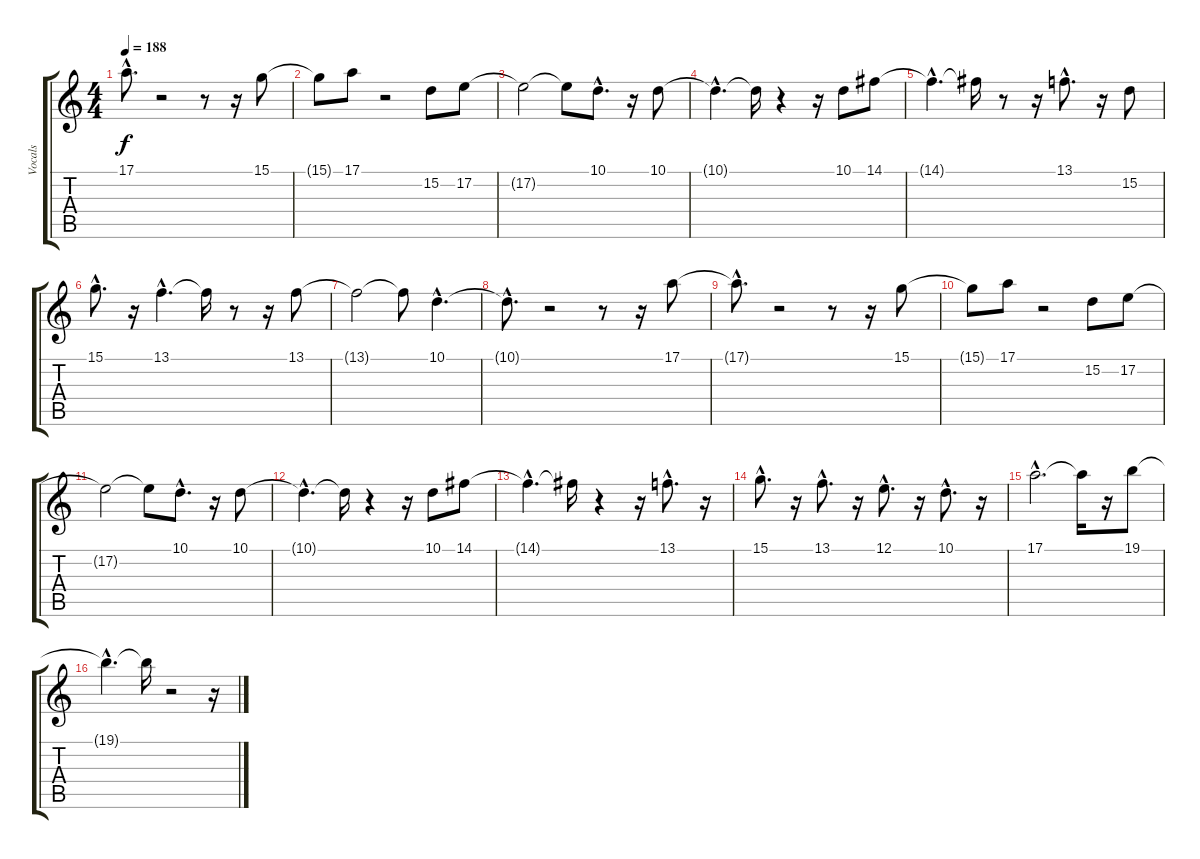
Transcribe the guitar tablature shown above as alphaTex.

\track ("Vocals" "Vocals") {instrument choiraahs}
\staff {score tabs}
\tuning (E4 B3 G3 D3 A2 E2) {hide}
\ts (4 4)
\tempo 188
\clef g2
\ks c
17.1{hac t}.8{d dy f} r.2 r.8 r.16 15.1.8 |
15.1{t}.8 17.1.8 r.2 15.2.8 17.2.8 |
17.2{t}.2 17.2{t}.8 10.1{hac}.8{d} r.16 10.1.8 |
10.1{hac t}.4{d} 10.1{t}.16 r.4 r.16 10.1.8 14.1.8 |
14.1{hac t}.4{d} 14.1{t}.16 r.8 r.16 13.1{hac}.8{d} r.16 15.2.8 |
15.1{hac}.8{d} r.16 13.1{hac}.4{d} 13.1{t}.16 r.8 r.16 13.1.8 |
13.1{t}.2 13.1{t}.8 10.1{hac}.4{d} |
10.1{hac t}.8{d} r.2 r.8 r.16 17.1.8 |
17.1{hac t}.8{d} r.2 r.8 r.16 15.1.8 |
15.1{t}.8 17.1.8 r.2 15.2.8 17.2.8 |
17.2{t}.2 17.2{t}.8 10.1{hac}.8{d} r.16 10.1.8 |
10.1{hac t}.4{d} 10.1{t}.16 r.4 r.16 10.1.8 14.1.8 |
14.1{hac t}.4{d} 14.1{t}.16 r.4 r.16 13.1{hac}.8{d} r.16 |
15.1{hac}.8{d} r.16 13.1{hac}.8{d} r.16 12.1{hac}.8{d} r.16 10.1{hac}.8{d} r.16 |
17.1{hac}.2{d} 17.1{t}.16 r.16 19.1.8 |
19.1{hac t}.4{d} 19.1{t}.16 r.2 r.16
